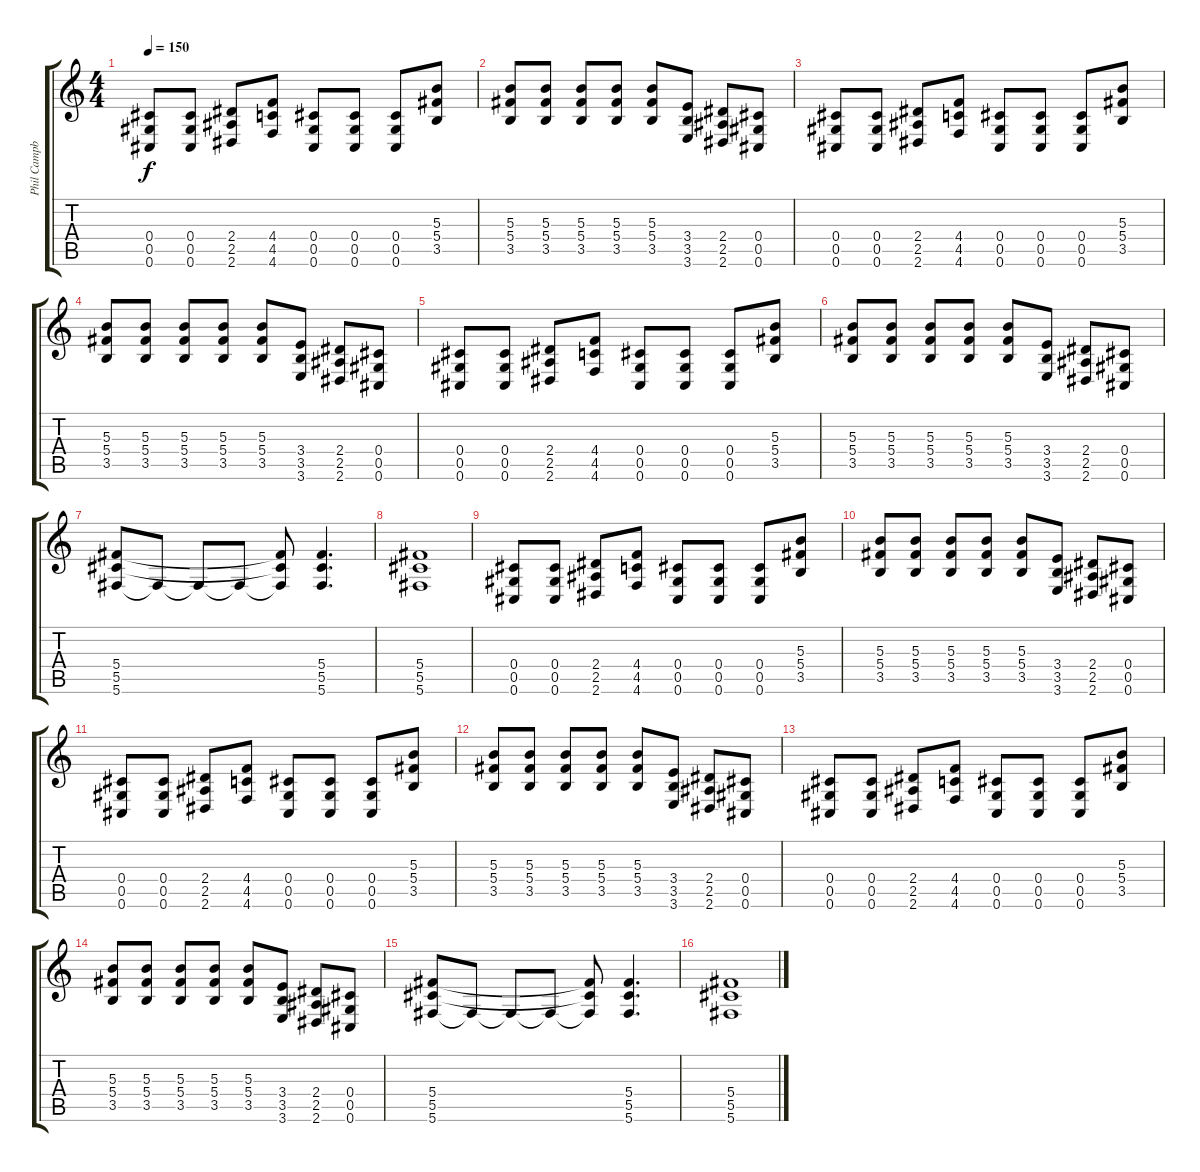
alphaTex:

\track ("Phil Campbell" "Phil Campb") {instrument distortionguitar}
\staff {score tabs}
\tuning (Eb4 Bb3 Gb3 Db3 Ab2 Db2) {hide}
\ts (4 4)
\tempo 150
\clef g2
\ks c
(0.4 0.5 0.6).8{dy f} (0.4 0.5 0.6).8 (2.4 2.5 2.6).8 (4.4 4.5 4.6).8 (0.4 0.5 0.6).8 (0.4 0.5 0.6).8 (0.4 0.5 0.6).8 (5.3 5.4 3.5).8 |
(5.3 5.4 3.5).8 (5.3 5.4 3.5).8 (5.3 5.4 3.5).8 (5.3 5.4 3.5).8 (5.3 5.4 3.5).8 (3.4 3.5 3.6).8 (2.4 2.5 2.6).8 (0.4 0.5 0.6).8 |
(0.4 0.5 0.6).8 (0.4 0.5 0.6).8 (2.4 2.5 2.6).8 (4.4 4.5 4.6).8 (0.4 0.5 0.6).8 (0.4 0.5 0.6).8 (0.4 0.5 0.6).8 (5.3 5.4 3.5).8 |
(5.3 5.4 3.5).8 (5.3 5.4 3.5).8 (5.3 5.4 3.5).8 (5.3 5.4 3.5).8 (5.3 5.4 3.5).8 (3.4 3.5 3.6).8 (2.4 2.5 2.6).8 (0.4 0.5 0.6).8 |
(0.4 0.5 0.6).8 (0.4 0.5 0.6).8 (2.4 2.5 2.6).8 (4.4 4.5 4.6).8 (0.4 0.5 0.6).8 (0.4 0.5 0.6).8 (0.4 0.5 0.6).8 (5.3 5.4 3.5).8 |
(5.3 5.4 3.5).8 (5.3 5.4 3.5).8 (5.3 5.4 3.5).8 (5.3 5.4 3.5).8 (5.3 5.4 3.5).8 (3.4 3.5 3.6).8 (2.4 2.5 2.6).8 (0.4 0.5 0.6).8 |
(5.4 5.5 5.6).8 5.6{t}.8 5.6{t}.8 5.6{t}.8 (5.4{t} 5.5{t} 5.6{t}).8 (5.4 5.5 5.6).4{d} |
(5.4 5.5 5.6).1 |
(0.4 0.5 0.6).8 (0.4 0.5 0.6).8 (2.4 2.5 2.6).8 (4.4 4.5 4.6).8 (0.4 0.5 0.6).8 (0.4 0.5 0.6).8 (0.4 0.5 0.6).8 (5.3 5.4 3.5).8 |
(5.3 5.4 3.5).8 (5.3 5.4 3.5).8 (5.3 5.4 3.5).8 (5.3 5.4 3.5).8 (5.3 5.4 3.5).8 (3.4 3.5 3.6).8 (2.4 2.5 2.6).8 (0.4 0.5 0.6).8 |
(0.4 0.5 0.6).8 (0.4 0.5 0.6).8 (2.4 2.5 2.6).8 (4.4 4.5 4.6).8 (0.4 0.5 0.6).8 (0.4 0.5 0.6).8 (0.4 0.5 0.6).8 (5.3 5.4 3.5).8 |
(5.3 5.4 3.5).8 (5.3 5.4 3.5).8 (5.3 5.4 3.5).8 (5.3 5.4 3.5).8 (5.3 5.4 3.5).8 (3.4 3.5 3.6).8 (2.4 2.5 2.6).8 (0.4 0.5 0.6).8 |
(0.4 0.5 0.6).8 (0.4 0.5 0.6).8 (2.4 2.5 2.6).8 (4.4 4.5 4.6).8 (0.4 0.5 0.6).8 (0.4 0.5 0.6).8 (0.4 0.5 0.6).8 (5.3 5.4 3.5).8 |
(5.3 5.4 3.5).8 (5.3 5.4 3.5).8 (5.3 5.4 3.5).8 (5.3 5.4 3.5).8 (5.3 5.4 3.5).8 (3.4 3.5 3.6).8 (2.4 2.5 2.6).8 (0.4 0.5 0.6).8 |
(5.4 5.5 5.6).8 5.6{t}.8 5.6{t}.8 5.6{t}.8 (5.4{t} 5.5{t} 5.6{t}).8 (5.4 5.5 5.6).4{d} |
(5.4 5.5 5.6).1
